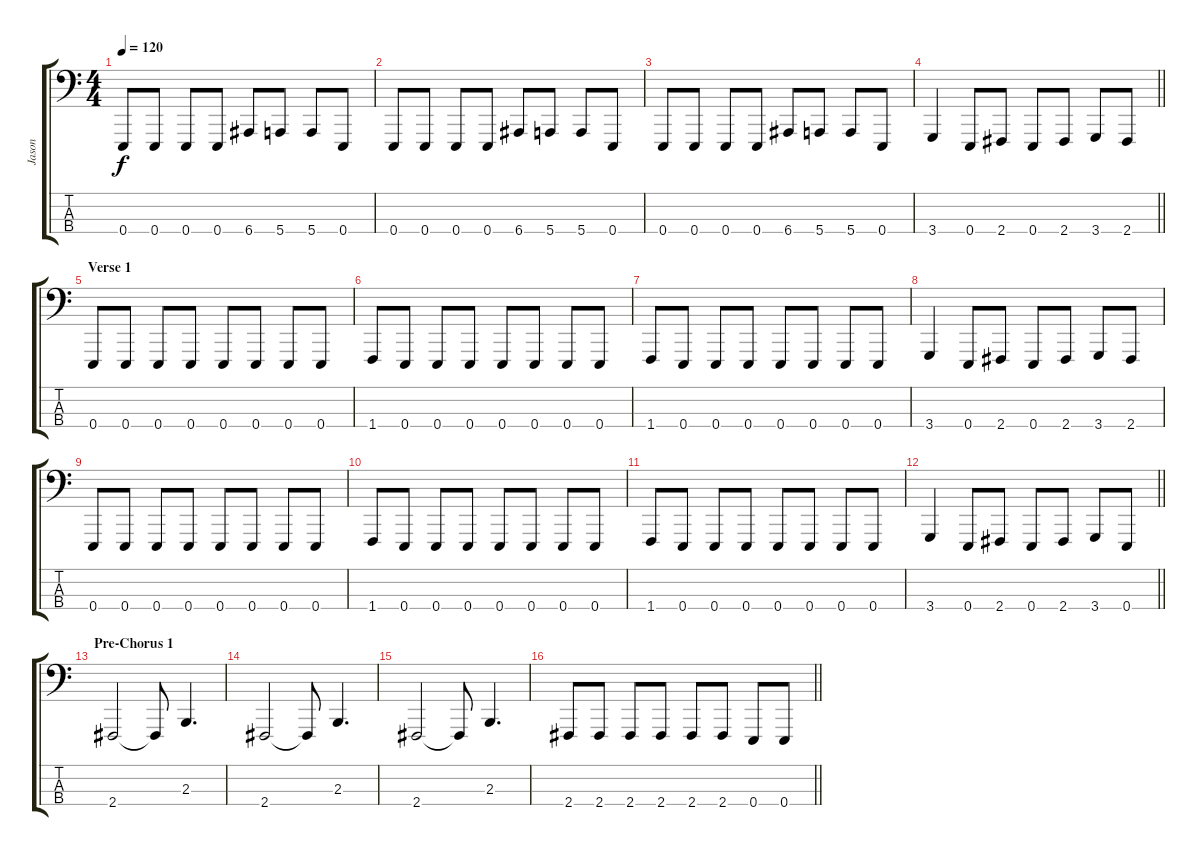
\track ("Jason" "Jason") {instrument lead8bassandlead}
\staff {score tabs}
\tuning (G2 D2 A1 E1) {hide}
\ts (4 4)
\tempo 120
\clef f4
\ks c
0.4.8{dy f} 0.4.8 0.4.8 0.4.8 6.4.8 5.4.8 5.4.8 0.4.8 |
0.4.8 0.4.8 0.4.8 0.4.8 6.4.8 5.4.8 5.4.8 0.4.8 |
0.4.8 0.4.8 0.4.8 0.4.8 6.4.8 5.4.8 5.4.8 0.4.8 |
\barLineRight lightlight
3.4.4 0.4.8 2.4.8 0.4.8 2.4.8 3.4.8 2.4.8 |
\section ("" "Verse 1")
0.4.8 0.4.8 0.4.8 0.4.8 0.4.8 0.4.8 0.4.8 0.4.8 |
1.4.8 0.4.8 0.4.8 0.4.8 0.4.8 0.4.8 0.4.8 0.4.8 |
1.4.8 0.4.8 0.4.8 0.4.8 0.4.8 0.4.8 0.4.8 0.4.8 |
3.4.4 0.4.8 2.4.8 0.4.8 2.4.8 3.4.8 2.4.8 |
0.4.8 0.4.8 0.4.8 0.4.8 0.4.8 0.4.8 0.4.8 0.4.8 |
1.4.8 0.4.8 0.4.8 0.4.8 0.4.8 0.4.8 0.4.8 0.4.8 |
1.4.8 0.4.8 0.4.8 0.4.8 0.4.8 0.4.8 0.4.8 0.4.8 |
\barLineRight lightlight
3.4.4 0.4.8 2.4.8 0.4.8 2.4.8 3.4.8 0.4.8 |
\section ("" "Pre-Chorus 1")
2.4.2 2.4{t}.8 2.3.4{d} |
2.4.2 2.4{t}.8 2.3.4{d} |
2.4.2 2.4{t}.8 2.3.4{d} |
\barLineRight lightlight
2.4.8 2.4.8 2.4.8 2.4.8 2.4.8 2.4.8 0.4.8 0.4.8
